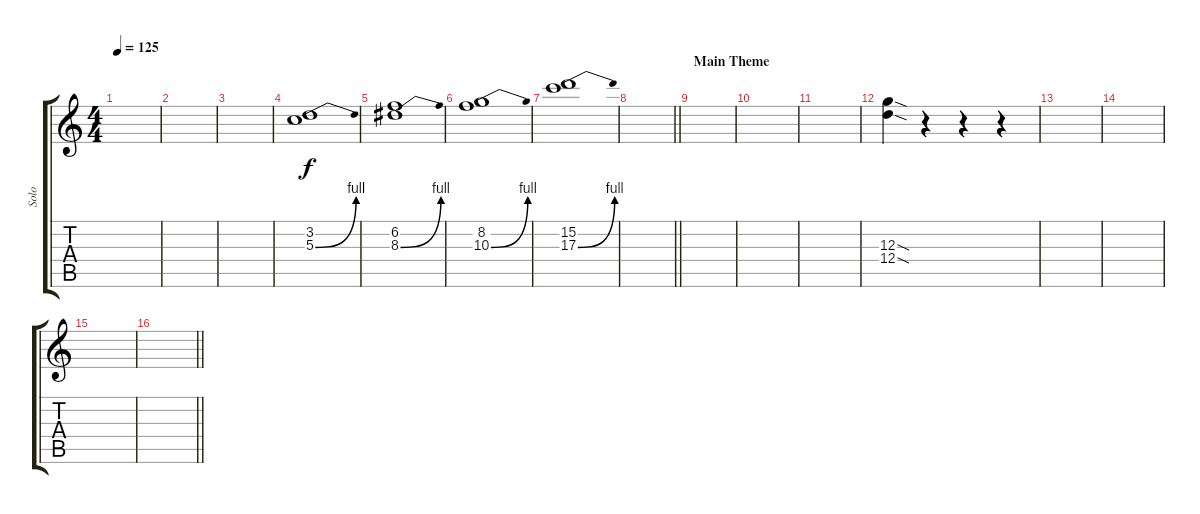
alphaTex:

\track ("Solo" "Solo") {instrument acousticguitarsteel}
\staff {score tabs}
\tuning (E4 B3 G3 D3 A2 E2) {hide}
\ts (4 4)
\tempo 125
\clef g2
\ks c
|
|
|
(3.2 5.3{be (bend 0 0 60 4)}).1 |
(6.2 8.3{be (bend 0 0 60 4)}).1 |
(8.2 10.3{be (bend 0 0 60 4)}).1 |
(15.2 17.3{be (bend 0 0 60 4)}).1 |
\barLineRight lightlight
|
\section ("" "Main Theme")
|
|
|
(12.3{sod} 12.4{sod}).4 r.4 r.4 r.4 |
|
|
|
\barLineRight lightlight
